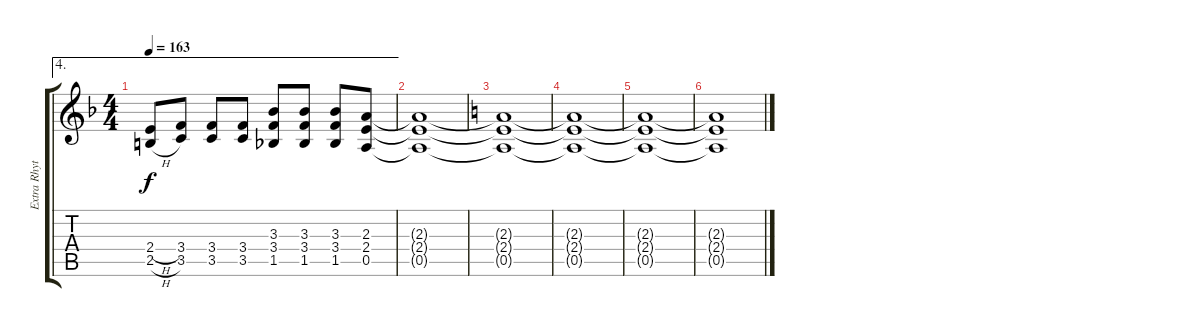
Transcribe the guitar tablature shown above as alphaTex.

\track ("Extra Rhythm" "Extra Rhyt") {instrument overdrivenguitar}
\staff {score tabs}
\tuning (E4 B3 G3 D3 A2 E2) {hide}
\ae 4
\ts (4 4)
\tempo 163
\clef g2
\ks f
(2.4{h} 2.5{h}).8{dy f} (3.4 3.5).8 (3.4 3.5).8 (3.4 3.5).8 (3.3 3.4 1.5).8 (3.3 3.4 1.5).8 (3.3 3.4 1.5).8 (2.3 2.4 0.5).8 |
(2.3{t} 2.4{t} 0.5{t}).1 |
\ks c
(2.3{t} 2.4{t} 0.5{t}).1 |
(2.3{t} 2.4{t} 0.5{t}).1 |
(2.3{t} 2.4{t} 0.5{t}).1 |
(2.3{t} 2.4{t} 0.5{t}).1
